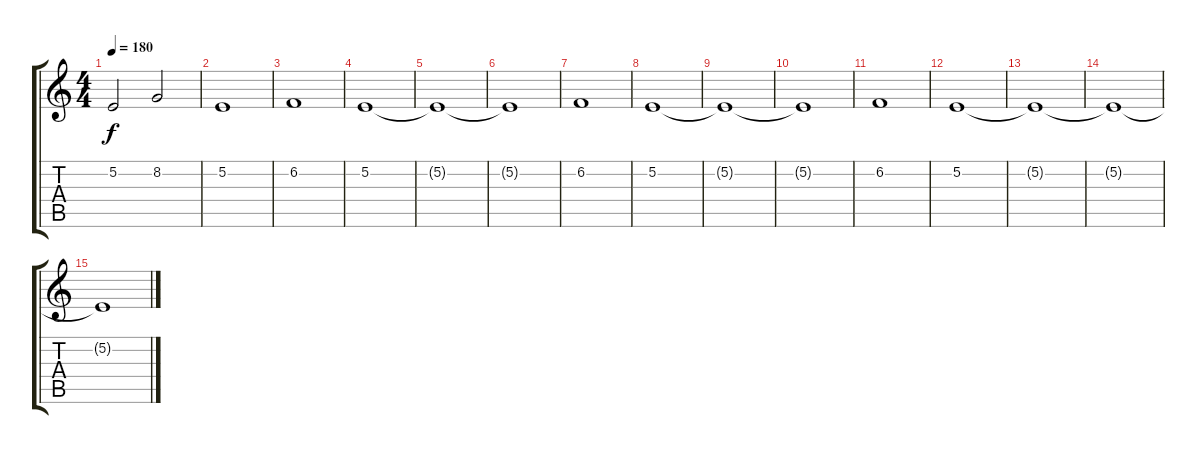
\track "" {instrument violin}
\staff {score tabs}
\tuning (E4 B3 G3 D3 A2 E2) {hide}
\ts (4 4)
\tempo 180
\clef g2
\ks c
5.2.2{dy f} 8.2.2 |
5.2.1 |
6.2.1 |
5.2.1 |
5.2{t}.1 |
5.2{t}.1 |
6.2.1 |
5.2.1 |
5.2{t}.1 |
5.2{t}.1 |
6.2.1 |
5.2.1{volume 0} |
5.2{t}.1 |
5.2{t}.1 |
5.2{t}.1
